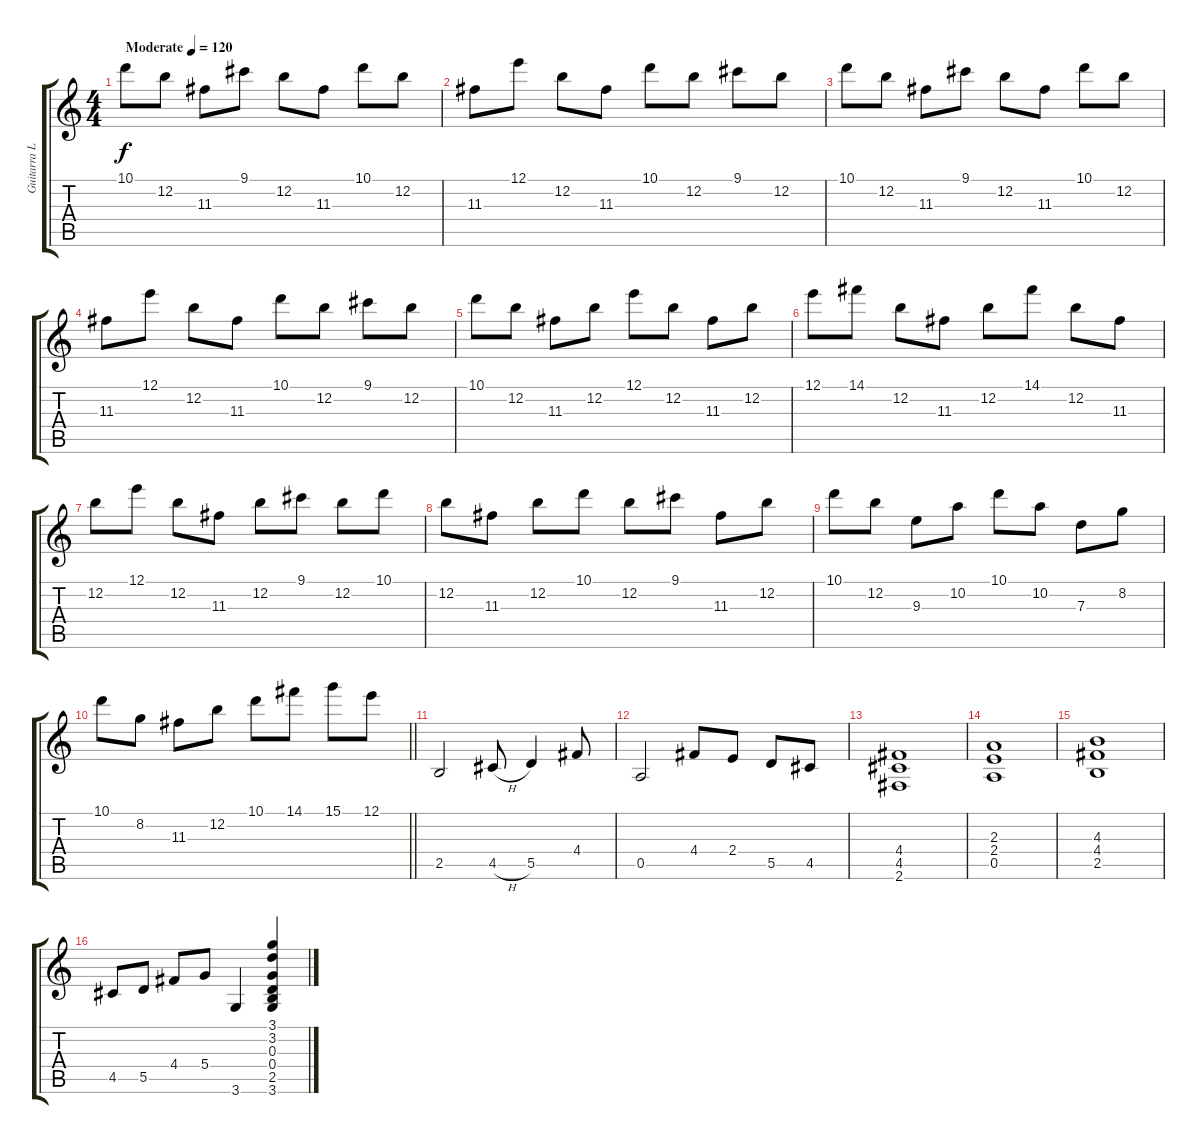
\track ("Guitarra Lider" "Guitarra L") {instrument overdrivenguitar}
\staff {score tabs}
\tuning (E4 B3 G3 D3 A2 E2) {hide}
\ts (4 4)
\tempo (120 "Moderate")
\clef g2
\ks c
10.1.8{dy f instrument overdrivenguitar} 12.2.8 11.3.8 9.1.8 12.2.8 11.3.8 10.1.8 12.2.8 |
11.3.8 12.1.8 12.2.8 11.3.8 10.1.8 12.2.8 9.1.8 12.2.8 |
10.1.8 12.2.8 11.3.8 9.1.8 12.2.8 11.3.8 10.1.8 12.2.8 |
11.3.8 12.1.8 12.2.8 11.3.8 10.1.8 12.2.8 9.1.8 12.2.8 |
10.1.8 12.2.8 11.3.8 12.2.8 12.1.8 12.2.8 11.3.8 12.2.8 |
12.1.8 14.1.8 12.2.8 11.3.8 12.2.8 14.1.8 12.2.8 11.3.8 |
12.2.8 12.1.8 12.2.8 11.3.8 12.2.8 9.1.8 12.2.8 10.1.8 |
12.2.8 11.3.8 12.2.8 10.1.8 12.2.8 9.1.8 11.3.8 12.2.8 |
10.1.8 12.2.8 9.3.8 10.2.8 10.1.8 10.2.8 7.3.8 8.2.8 |
\barLineRight lightlight
10.1.8 8.2.8 11.3.8 12.2.8 10.1.8 14.1.8 15.1.8 12.1.8 |
2.5.2 4.5{h}.8 5.5.4 4.4.8 |
0.5.2 4.4.8 2.4.8 5.5.8 4.5.8 |
(4.4 4.5 2.6).1 |
(2.3 2.4 0.5).1 |
(4.3 4.4 2.5).1 |
4.5.8 5.5.8 4.4.8 5.4.8 3.6.4 (3.1 3.2 0.3 0.4 2.5 3.6).4
